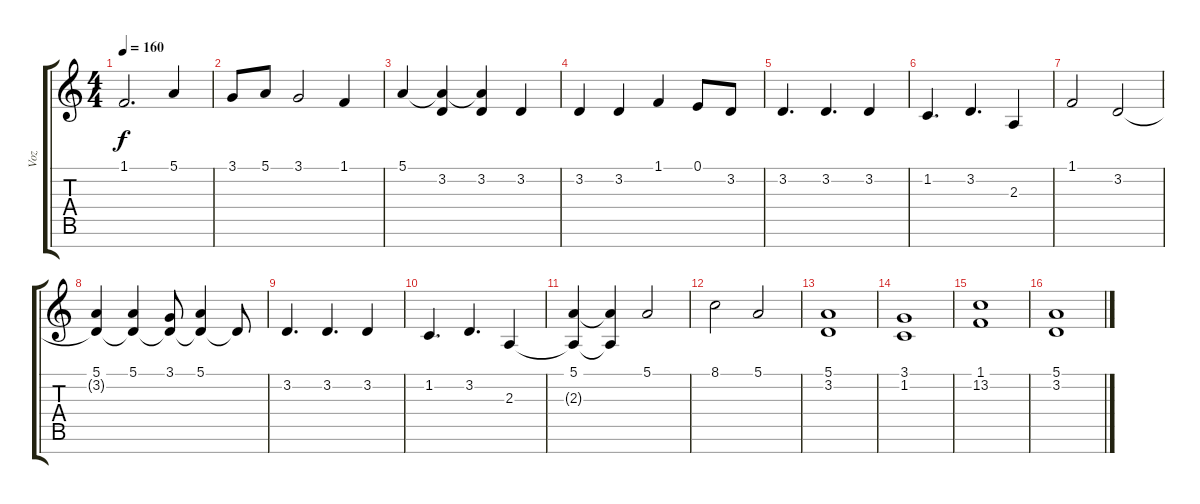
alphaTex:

\track ("Voz" "Voz") {instrument flute}
\staff {score tabs}
\tuning (E4 B3 G3 D3 A2 E2 B1) {hide}
\ts (4 4)
\tempo 160
\clef g2
\ks c
1.1.2{d dy f} 5.1.4 |
3.1.8 5.1.8 3.1.2 1.1.4 |
5.1.4 (5.1{t} 3.2).4 (5.1{t} 3.2).4 3.2.4 |
3.2.4 3.2.4 1.1.4 0.1.8 3.2.8 |
3.2.4{d} 3.2.4{d} 3.2.4 |
1.2.4{d} 3.2.4{d} 2.3.4 |
1.1.2 3.2.2 |
(5.1 3.2{t}).4 (5.1 3.2{t}).4 (3.1 3.2{t}).8 (5.1 3.2{t}).4 3.2{t}.8 |
3.2.4{d} 3.2.4{d} 3.2.4 |
1.2.4{d} 3.2.4{d} 2.3.4 |
(5.1 2.3{t}).4 (5.1{t} 2.3{t}).4 5.1.2 |
8.1.2 5.1.2 |
(5.1 3.2).1 |
(3.1 1.2).1 |
(1.1 13.2).1 |
(5.1 3.2).1
